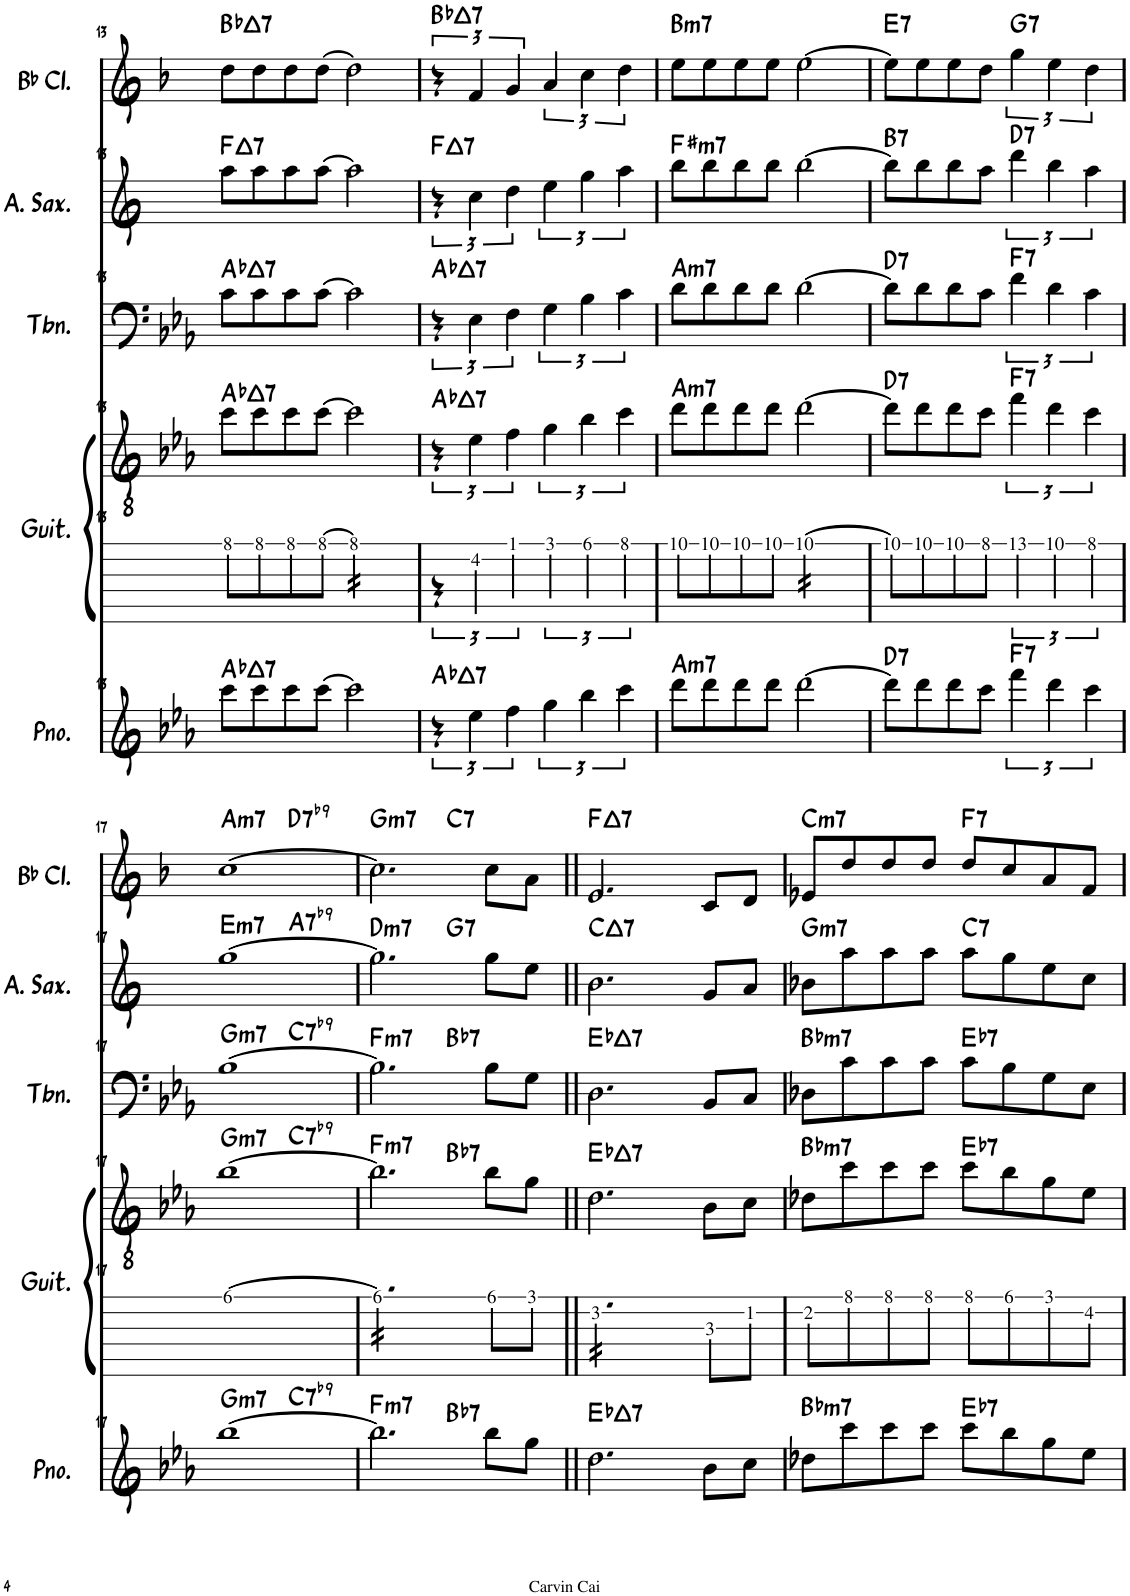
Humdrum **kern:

**kern	**harte	**kern	**kern	**harte	**kern	**harte	**kern	**harte	**kern	**harte
*part5	*part5	*part4	*part4	*part4	*part3	*part3	*part2	*part2	*part1	*part1
*staff6	*	*staff5	*staff4	*	*staff3	*	*staff2	*	*staff1	*
*I"钢琴	*	*I"原音吉他	*	*	*I"长号	*	*I"中音萨克斯	*	*I"降B调单簧管	*
!!LO:PB:g=z
*clefG2	*	*	*clefGv2	*	*clefF4	*	*clefG2	*	*clefG2	*
*	*	*	*	*	*	*	*Trd5c9	*	*Trd1c2	*
*k[b-e-a-]	*	*k[b-e-a-]	*k[b-e-a-]	*	*k[b-e-a-]	*	*k[]	*	*k[b-]	*
*M4/4	*	*M4/4	*M4/4	*	*M4/4	*	*M4/4	*	*M4/4	*
=13	=13	=13	=13	=13	=13	=13	=13	=13	=13	=13
!	!LO:H:kt=7	!	!	!LO:H:kt=7	!	!LO:H:kt=7	!	!LO:H:kt=7	!	!LO:H:kt=7
8ccc\L	Ab:maj7	8cc\L	8cc\L	Ab:maj7	8c\L	Ab:maj7	8aa\L	F:maj7	8dd\L	Bb:maj7
8ccc\	.	8cc\	8cc\	.	8c\	.	8aa\	.	8dd\	.
8ccc\	.	8cc\	8cc\	.	8c\	.	8aa\	.	8dd\	.
[8ccc\J	.	[8cc\J	[8cc\J	.	[8c\J	.	[8aa\J	.	[8dd\J	.
2ccc\]	.	2cc\]	2cc\]	.	2c\]	.	2aa\]	.	2dd\]	.
=14	=14	=14	=14	=14	=14	=14	=14	=14	=14	=14
!	!LO:H:kt=7	!	!	!LO:H:kt=7	!	!LO:H:kt=7	!	!LO:H:kt=7	!	!LO:H:kt=7
6r	Ab:maj7	6r	6r	Ab:maj7	6r	Ab:maj7	6r	F:maj7	6r	Bb:maj7
6ee-\	.	6e-\	6e-\	.	6E-\	.	6cc\	.	6f/	.
6ff\	.	6f\	6f\	.	6F\	.	6dd\	.	6g/	.
6gg\	.	6g\	6g\	.	6G\	.	6ee\	.	6a/	.
6bb-\	.	6b-\	6b-\	.	6B-\	.	6gg\	.	6cc\	.
6ccc\	.	6cc\	6cc\	.	6c\	.	6aa\	.	6dd\	.
=15	=15	=15	=15	=15	=15	=15	=15	=15	=15	=15
!	!LO:H:kt=m7	!	!	!LO:H:kt=m7	!	!LO:H:kt=m7	!	!LO:H:kt=m7	!	!LO:H:kt=m7
8ddd\L	A:min7	8dd\L	8dd\L	A:min7	8d\L	A:min7	8bb\L	F#:min7	8ee\L	B:min7
8ddd\	.	8dd\	8dd\	.	8d\	.	8bb\	.	8ee\	.
8ddd\	.	8dd\	8dd\	.	8d\	.	8bb\	.	8ee\	.
8ddd\J	.	8dd\J	8dd\J	.	8d\J	.	8bb\J	.	8ee\J	.
[2ddd\	.	[2dd\	[2dd\	.	[2d\	.	[2bb\	.	[2ee\	.
=16	=16	=16	=16	=16	=16	=16	=16	=16	=16	=16
!	!LO:H:kt=7	!	!	!LO:H:kt=7	!	!LO:H:kt=7	!	!LO:H:kt=7	!	!LO:H:kt=7
8ddd\L]	D:7	8dd\L]	8dd\L]	D:7	8d\L]	D:7	8bb\L]	B:7	8ee\L]	E:7
8ddd\	.	8dd\	8dd\	.	8d\	.	8bb\	.	8ee\	.
8ddd\	.	8dd\	8dd\	.	8d\	.	8bb\	.	8ee\	.
8ccc\J	.	8cc\J	8cc\J	.	8c\J	.	8aa\J	.	8dd\J	.
!	!LO:H:kt=7	!	!	!LO:H:kt=7	!	!LO:H:kt=7	!	!LO:H:kt=7	!	!LO:H:kt=7
6fff\	F:7	6ff\	6ff\	F:7	6f\	F:7	6ddd\	D:7	6gg\	G:7
6ddd\	.	6dd\	6dd\	.	6d\	.	6bb\	.	6ee\	.
6ccc\	.	6cc\	6cc\	.	6c\	.	6aa\	.	6dd\	.
!!LO:LB:g=z
=17	=17	=17	=17	=17	=17	=17	=17	=17	=17	=17
!	!LO:H:kt=m7	!	!	!LO:H:kt=m7	!	!LO:H:kt=m7	!	!LO:H:kt=m7	!	!LO:H:kt=m7
*^	*	*	*^	*	*^	*	*^	*	*^	*
[1bb-	2ryy	G:min7	[1b-	[1b-	2ryy	G:min7	[1B-	2ryy	G:min7	[1gg	2ryy	E:min7	[1cc	2ryy	A:min7
!	!	!LO:H:kt=7	!	!	!	!LO:H:kt=7	!	!	!LO:H:kt=7	!	!	!LO:H:kt=7	!	!	!LO:H:kt=7
.	2ryy	C:7(b9)	.	.	2ryy	C:7(b9)	.	2ryy	C:7(b9)	.	2ryy	A:7(b9)	.	2ryy	D:7(b9)
=18	=18	=18	=18	=18	=18	=18	=18	=18	=18	=18	=18	=18	=18	=18	=18
!	!	!LO:H:kt=m7	!	!	!	!LO:H:kt=m7	!	!	!LO:H:kt=m7	!	!	!LO:H:kt=m7	!	!	!LO:H:kt=m7
2.bb-\]	2ryy	F:min7	2.b-\]	2.b-\]	2ryy	F:min7	2.B-\]	2ryy	F:min7	2.gg\]	2ryy	D:min7	2.cc\]	2ryy	G:min7
!	!	!LO:H:kt=7	!	!	!	!LO:H:kt=7	!	!	!LO:H:kt=7	!	!	!LO:H:kt=7	!	!	!LO:H:kt=7
.	2ryy	Bb:7	.	.	2ryy	Bb:7	.	2ryy	Bb:7	.	2ryy	G:7	.	2ryy	C:7
8bb-\L	.	.	8b-\L	8b-\L	.	.	8B-\L	.	.	8gg\L	.	.	8cc\L	.	.
8gg\J	.	.	8g\J	8g\J	.	.	8G\J	.	.	8ee\J	.	.	8a\J	.	.
=19||	=19||	=19||	=19||	=19||	=19||	=19||	=19||	=19||	=19||	=19||	=19||	=19||	=19||	=19||	=19||
!	!	!LO:H:kt=7	!	!	!	!LO:H:kt=7	!	!	!LO:H:kt=7	!	!	!LO:H:kt=7	!	!	!LO:H:kt=7
*	*	*	*	*v	*v	*	*	*	*	*v	*v	*	*v	*v	*
*v	*v	*	*	*	*	*v	*v	*	*	*	*	*
2.dd\	Eb:maj7	2.d\	2.d\	Eb:maj7	2.D\	Eb:maj7	2.b\	C:maj7	2.e/	F:maj7
8b-\L	.	8B-\L	8B-\L	.	8BB-/L	.	8g/L	.	8c/L	.
8cc\J	.	8c\J	8c\J	.	8C/J	.	8a/J	.	8d/J	.
=20	=20	=20	=20	=20	=20	=20	=20	=20	=20	=20
!	!LO:H:kt=m7	!	!	!LO:H:kt=m7	!	!LO:H:kt=m7	!	!LO:H:kt=m7	!	!LO:H:kt=m7
8dd-X\L	Bb:min7	8d-X\L	8d-X\L	Bb:min7	8D-X\L	Bb:min7	8b-X\L	G:min7	8e-X/L	C:min7
8ccc\	.	8cc\	8cc\	.	8c\	.	8aa\	.	8dd/	.
8ccc\	.	8cc\	8cc\	.	8c\	.	8aa\	.	8dd/	.
8ccc\J	.	8cc\J	8cc\J	.	8c\J	.	8aa\J	.	8dd/J	.
!	!LO:H:kt=7	!	!	!LO:H:kt=7	!	!LO:H:kt=7	!	!LO:H:kt=7	!	!LO:H:kt=7
8ccc\L	Eb:7	8cc\L	8cc\L	Eb:7	8c\L	Eb:7	8aa\L	C:7	8dd/L	F:7
8bb-\	.	8b-\	8b-\	.	8B-\	.	8gg\	.	8cc/	.
8gg\	.	8g\	8g\	.	8G\	.	8ee\	.	8a/	.
8ee-\J	.	8e-\J	8e-\J	.	8E-\J	.	8cc\J	.	8f/J	.
=	=	=	=	=	=	=	=	=	=	=
*-	*-	*-	*-	*-	*-	*-	*-	*-	*-	*-
